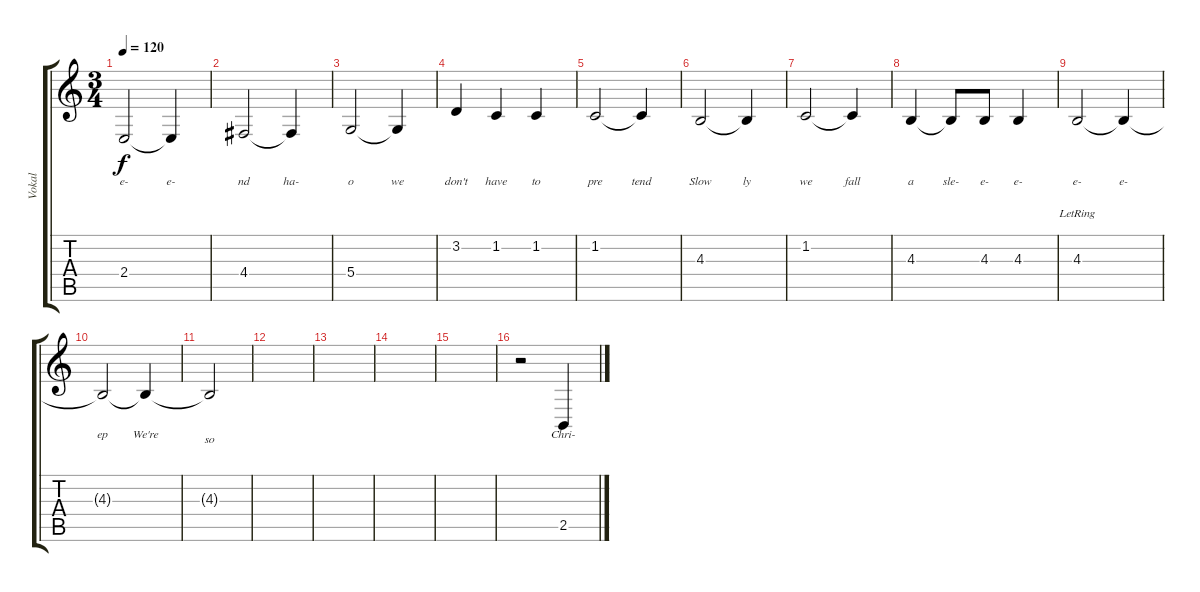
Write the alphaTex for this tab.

\track ("Vokal" "Vokal") {instrument fx4atmosphere}
\staff {score tabs}
\tuning (E4 B3 G3 D3 A2 E2) {hide}
\ts (3 4)
\tempo 120
\clef g2
\ks c
2.4.2{lyrics (0 "e-") lyrics (1 "") lyrics (2 "") lyrics (3 "") lyrics (4 "") dy f} 2.4{t}.4{lyrics (0 "e-") lyrics (1 "") lyrics (2 "") lyrics (3 "") lyrics (4 "")} |
4.4.2{lyrics (0 "nd") lyrics (1 "") lyrics (2 "") lyrics (3 "") lyrics (4 "")} 4.4{t}.4{lyrics (0 "ha-") lyrics (1 "") lyrics (2 "") lyrics (3 "") lyrics (4 "")} |
5.4.2{lyrics (0 "o") lyrics (1 "") lyrics (2 "") lyrics (3 "") lyrics (4 "")} 5.4{t}.4{lyrics (0 "we") lyrics (1 "") lyrics (2 "") lyrics (3 "") lyrics (4 "")} |
3.2.4{lyrics (0 "don't") lyrics (1 "") lyrics (2 "") lyrics (3 "") lyrics (4 "")} 1.2.4{lyrics (0 "have") lyrics (1 "") lyrics (2 "") lyrics (3 "") lyrics (4 "")} 1.2.4{lyrics (0 "to") lyrics (1 "") lyrics (2 "") lyrics (3 "") lyrics (4 "")} |
1.2.2{lyrics (0 "pre") lyrics (1 "") lyrics (2 "") lyrics (3 "") lyrics (4 "")} 1.2{t}.4{lyrics (0 "tend") lyrics (1 "") lyrics (2 "") lyrics (3 "") lyrics (4 "")} |
4.3.2{lyrics (0 "Slow") lyrics (1 "") lyrics (2 "") lyrics (3 "") lyrics (4 "")} 4.3{t}.4{lyrics (0 "ly") lyrics (1 "") lyrics (2 "") lyrics (3 "") lyrics (4 "")} |
1.2.2{lyrics (0 "we") lyrics (1 "") lyrics (2 "") lyrics (3 "") lyrics (4 "")} 1.2{t}.4{lyrics (0 "fall") lyrics (1 "") lyrics (2 "") lyrics (3 "") lyrics (4 "")} |
4.3.4{lyrics (0 "a") lyrics (1 "") lyrics (2 "") lyrics (3 "") lyrics (4 "")} 4.3{t}.8{lyrics (0 "sle-") lyrics (1 "") lyrics (2 "") lyrics (3 "") lyrics (4 "")} 4.3.8{lyrics (0 "e-") lyrics (1 "") lyrics (2 "") lyrics (3 "") lyrics (4 "")} 4.3.4{lyrics (0 "e-") lyrics (1 "") lyrics (2 "") lyrics (3 "") lyrics (4 "")} |
4.3{lr}.2{lyrics (0 "e-") lyrics (1 "") lyrics (2 "") lyrics (3 "") lyrics (4 "")} 4.3{t}.4{lyrics (0 "e-") lyrics (1 "") lyrics (2 "") lyrics (3 "") lyrics (4 "")} |
4.3{t}.2{lyrics (0 "ep") lyrics (1 "") lyrics (2 "") lyrics (3 "") lyrics (4 "")} 4.3{t}.4{lyrics (0 "We're") lyrics (1 "") lyrics (2 "") lyrics (3 "") lyrics (4 "")} |
4.3{t}.2{lyrics (0 "") lyrics (1 "so") lyrics (2 "") lyrics (3 "") lyrics (4 "")} |
|
|
|
|
r.2 2.5.4{lyrics (0 "Chri-") lyrics (1 "") lyrics (2 "") lyrics (3 "") lyrics (4 "")}
